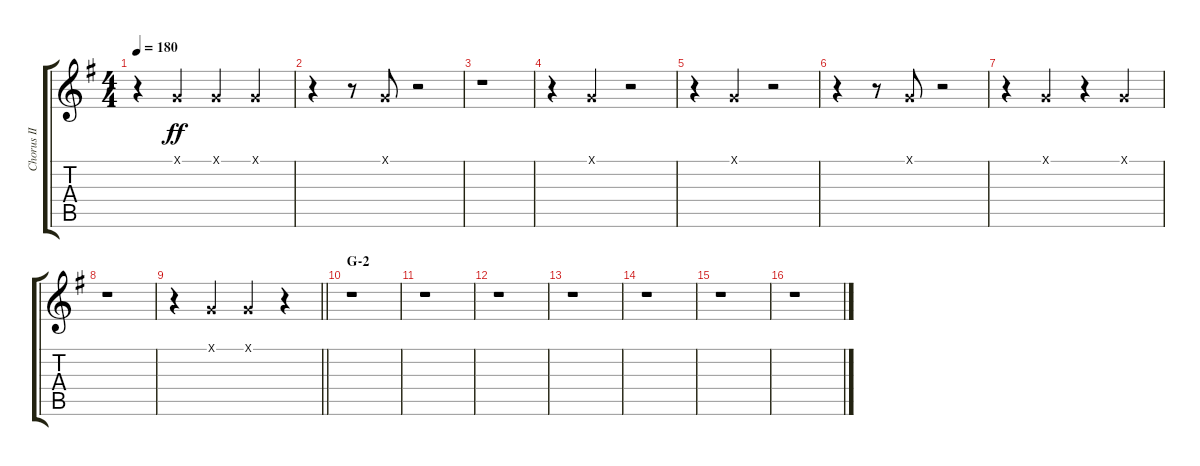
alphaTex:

\track ("Chorus II" "Chorus II") {instrument voiceoohs}
\staff {score tabs}
\tuning (E4 B3 G3 D3 A2 E2) {hide}
\ts (4 4)
\tempo 180
\clef g2
\ks g
r.4{dy ff} 3.1{x}.4 3.1{x}.4 3.1{x}.4 |
r.4 r.8 3.1{x}.8 r.2 |
r.1 |
r.4 3.1{x}.4 r.2 |
r.4 3.1{x}.4 r.2 |
r.4 r.8 3.1{x}.8 r.2 |
r.4 3.1{x}.4 r.4 3.1{x}.4 |
r.1 |
\barLineRight lightlight
r.4 3.1{x}.4 3.1{x}.4 r.4 |
\section ("" "G-2")
r.1 |
r.1 |
r.1 |
r.1 |
r.1 |
r.1 |
r.1
